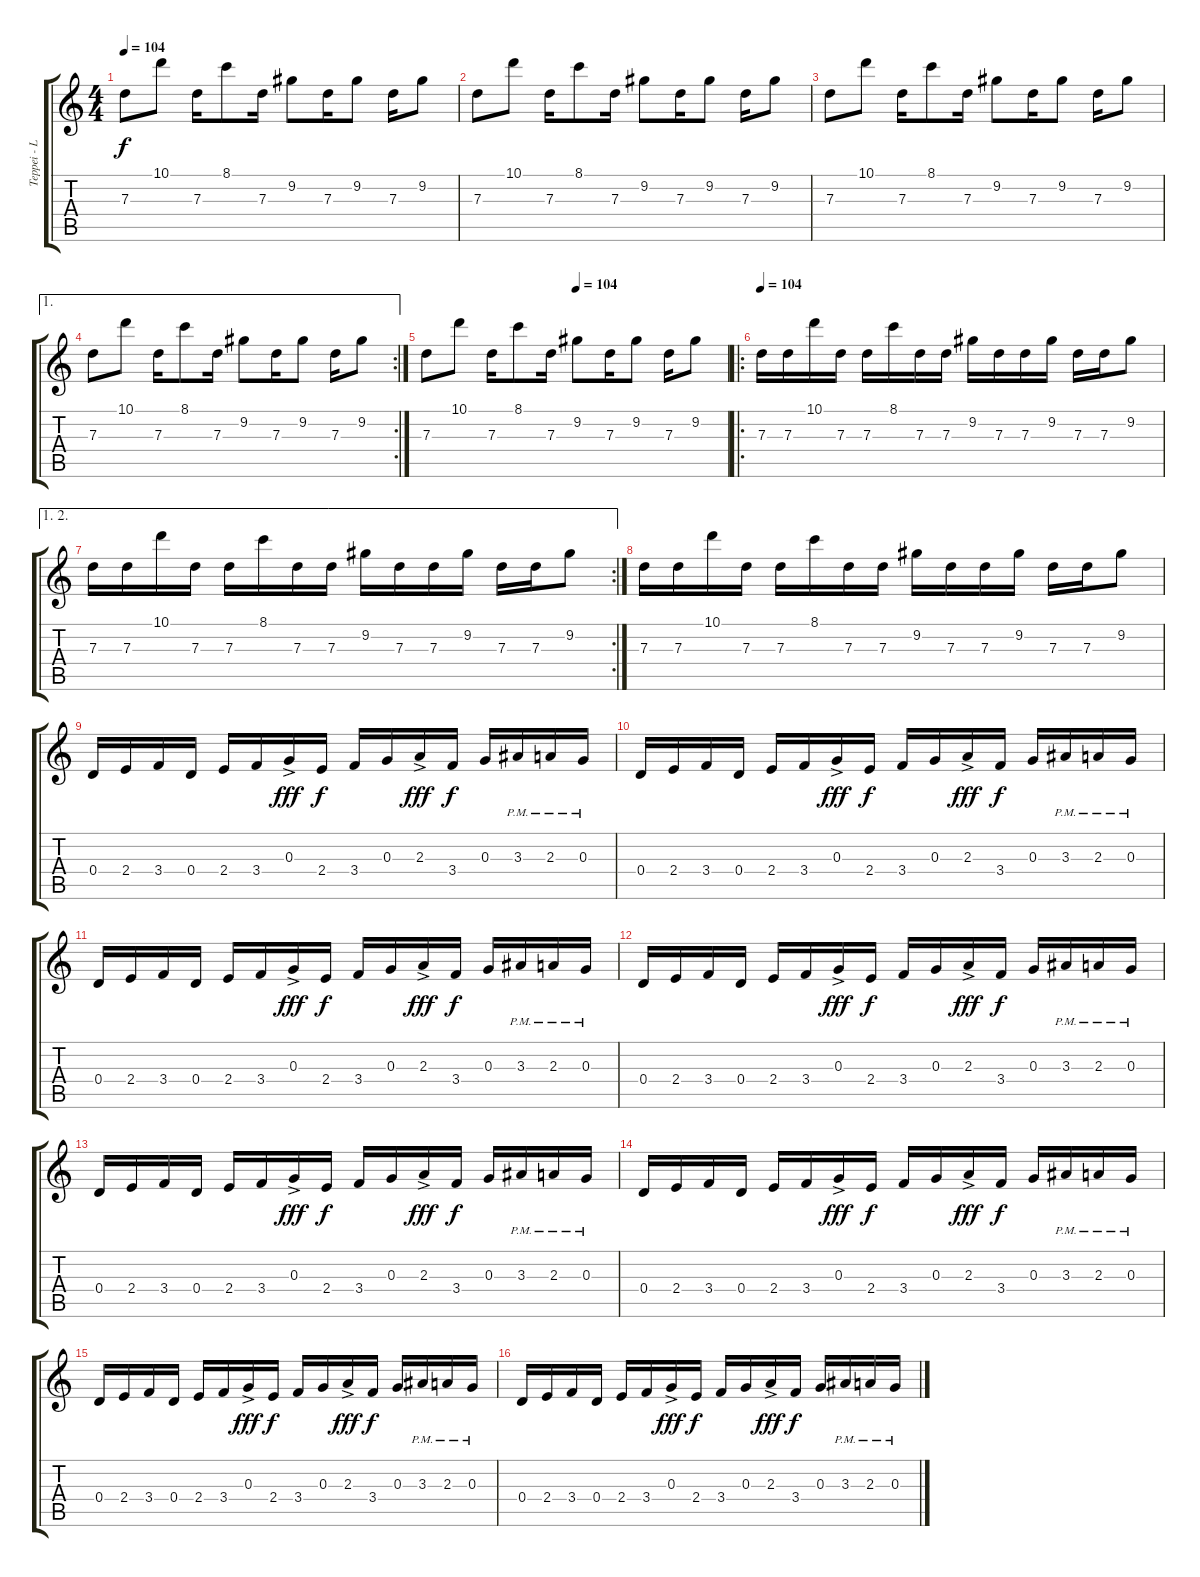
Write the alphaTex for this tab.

\track ("Teppei - Lead Guitar" "Teppei - L") {instrument distortionguitar}
\staff {score tabs}
\tuning (E4 B3 G3 D3 A2 E2) {hide}
\ts (4 4)
\tempo 104
\tempo 98
\tempo 104
\clef g2
\ks c
7.3.8{dy f instrument distortionguitar} 10.1.8 7.3.16 8.1.8 7.3.16 9.2.8 7.3.16 9.2.8 7.3.16 9.2.8 |
7.3.8 10.1.8 7.3.16 8.1.8 7.3.16 9.2.8 7.3.16 9.2.8 7.3.16 9.2.8 |
7.3.8 10.1.8 7.3.16 8.1.8 7.3.16 9.2.8 7.3.16 9.2.8 7.3.16 9.2.8 |
\ae 1
\rc 2
7.3.8 10.1.8 7.3.16 8.1.8 7.3.16 9.2.8 7.3.16 9.2.8 7.3.16 9.2.8 |
\tempo (104 0.5)
7.3.8 10.1.8 7.3.16 8.1.8 7.3.16 9.2.8 7.3.16 9.2.8 7.3.16 9.2.8 |
\ro
\tempo 104
7.3.16 7.3.16 10.1.16 7.3.16 7.3.16 8.1.16 7.3.16 7.3.16 9.2.16 7.3.16 7.3.16 9.2.16 7.3.16 7.3.16 9.2.8 |
\ae (1 2)
\rc 2
7.3.16 7.3.16 10.1.16 7.3.16 7.3.16 8.1.16 7.3.16 7.3.16 9.2.16 7.3.16 7.3.16 9.2.16 7.3.16 7.3.16 9.2.8 |
7.3.16 7.3.16 10.1.16 7.3.16 7.3.16 8.1.16 7.3.16 7.3.16 9.2.16 7.3.16 7.3.16 9.2.16 7.3.16 7.3.16 9.2.8 |
0.4.16 2.4.16 3.4.16 0.4.16 2.4.16 3.4.16 0.3{ac}.16{dy fff} 2.4.16{dy f} 3.4.16 0.3.16 2.3{ac}.16{dy fff} 3.4.16{dy f} 0.3.16 3.3{pm}.16 2.3{pm}.16 0.3{pm}.16 |
0.4.16 2.4.16 3.4.16 0.4.16 2.4.16 3.4.16 0.3{ac}.16{dy fff} 2.4.16{dy f} 3.4.16 0.3.16 2.3{ac}.16{dy fff} 3.4.16{dy f} 0.3.16 3.3{pm}.16 2.3{pm}.16 0.3{pm}.16 |
0.4.16 2.4.16 3.4.16 0.4.16 2.4.16 3.4.16 0.3{ac}.16{dy fff} 2.4.16{dy f} 3.4.16 0.3.16 2.3{ac}.16{dy fff} 3.4.16{dy f} 0.3.16 3.3{pm}.16 2.3{pm}.16 0.3{pm}.16 |
0.4.16 2.4.16 3.4.16 0.4.16 2.4.16 3.4.16 0.3{ac}.16{dy fff} 2.4.16{dy f} 3.4.16 0.3.16 2.3{ac}.16{dy fff} 3.4.16{dy f} 0.3.16 3.3{pm}.16 2.3{pm}.16 0.3{pm}.16 |
0.4.16 2.4.16 3.4.16 0.4.16 2.4.16 3.4.16 0.3{ac}.16{dy fff} 2.4.16{dy f} 3.4.16 0.3.16 2.3{ac}.16{dy fff} 3.4.16{dy f} 0.3.16 3.3{pm}.16 2.3{pm}.16 0.3{pm}.16 |
0.4.16 2.4.16 3.4.16 0.4.16 2.4.16 3.4.16 0.3{ac}.16{dy fff} 2.4.16{dy f} 3.4.16 0.3.16 2.3{ac}.16{dy fff} 3.4.16{dy f} 0.3.16 3.3{pm}.16 2.3{pm}.16 0.3{pm}.16 |
0.4.16 2.4.16 3.4.16 0.4.16 2.4.16 3.4.16 0.3{ac}.16{dy fff} 2.4.16{dy f} 3.4.16 0.3.16 2.3{ac}.16{dy fff} 3.4.16{dy f} 0.3.16 3.3{pm}.16 2.3{pm}.16 0.3{pm}.16 |
0.4.16 2.4.16 3.4.16 0.4.16 2.4.16 3.4.16 0.3{ac}.16{dy fff} 2.4.16{dy f} 3.4.16 0.3.16 2.3{ac}.16{dy fff} 3.4.16{dy f} 0.3.16 3.3{pm}.16 2.3{pm}.16 0.3{pm}.16
